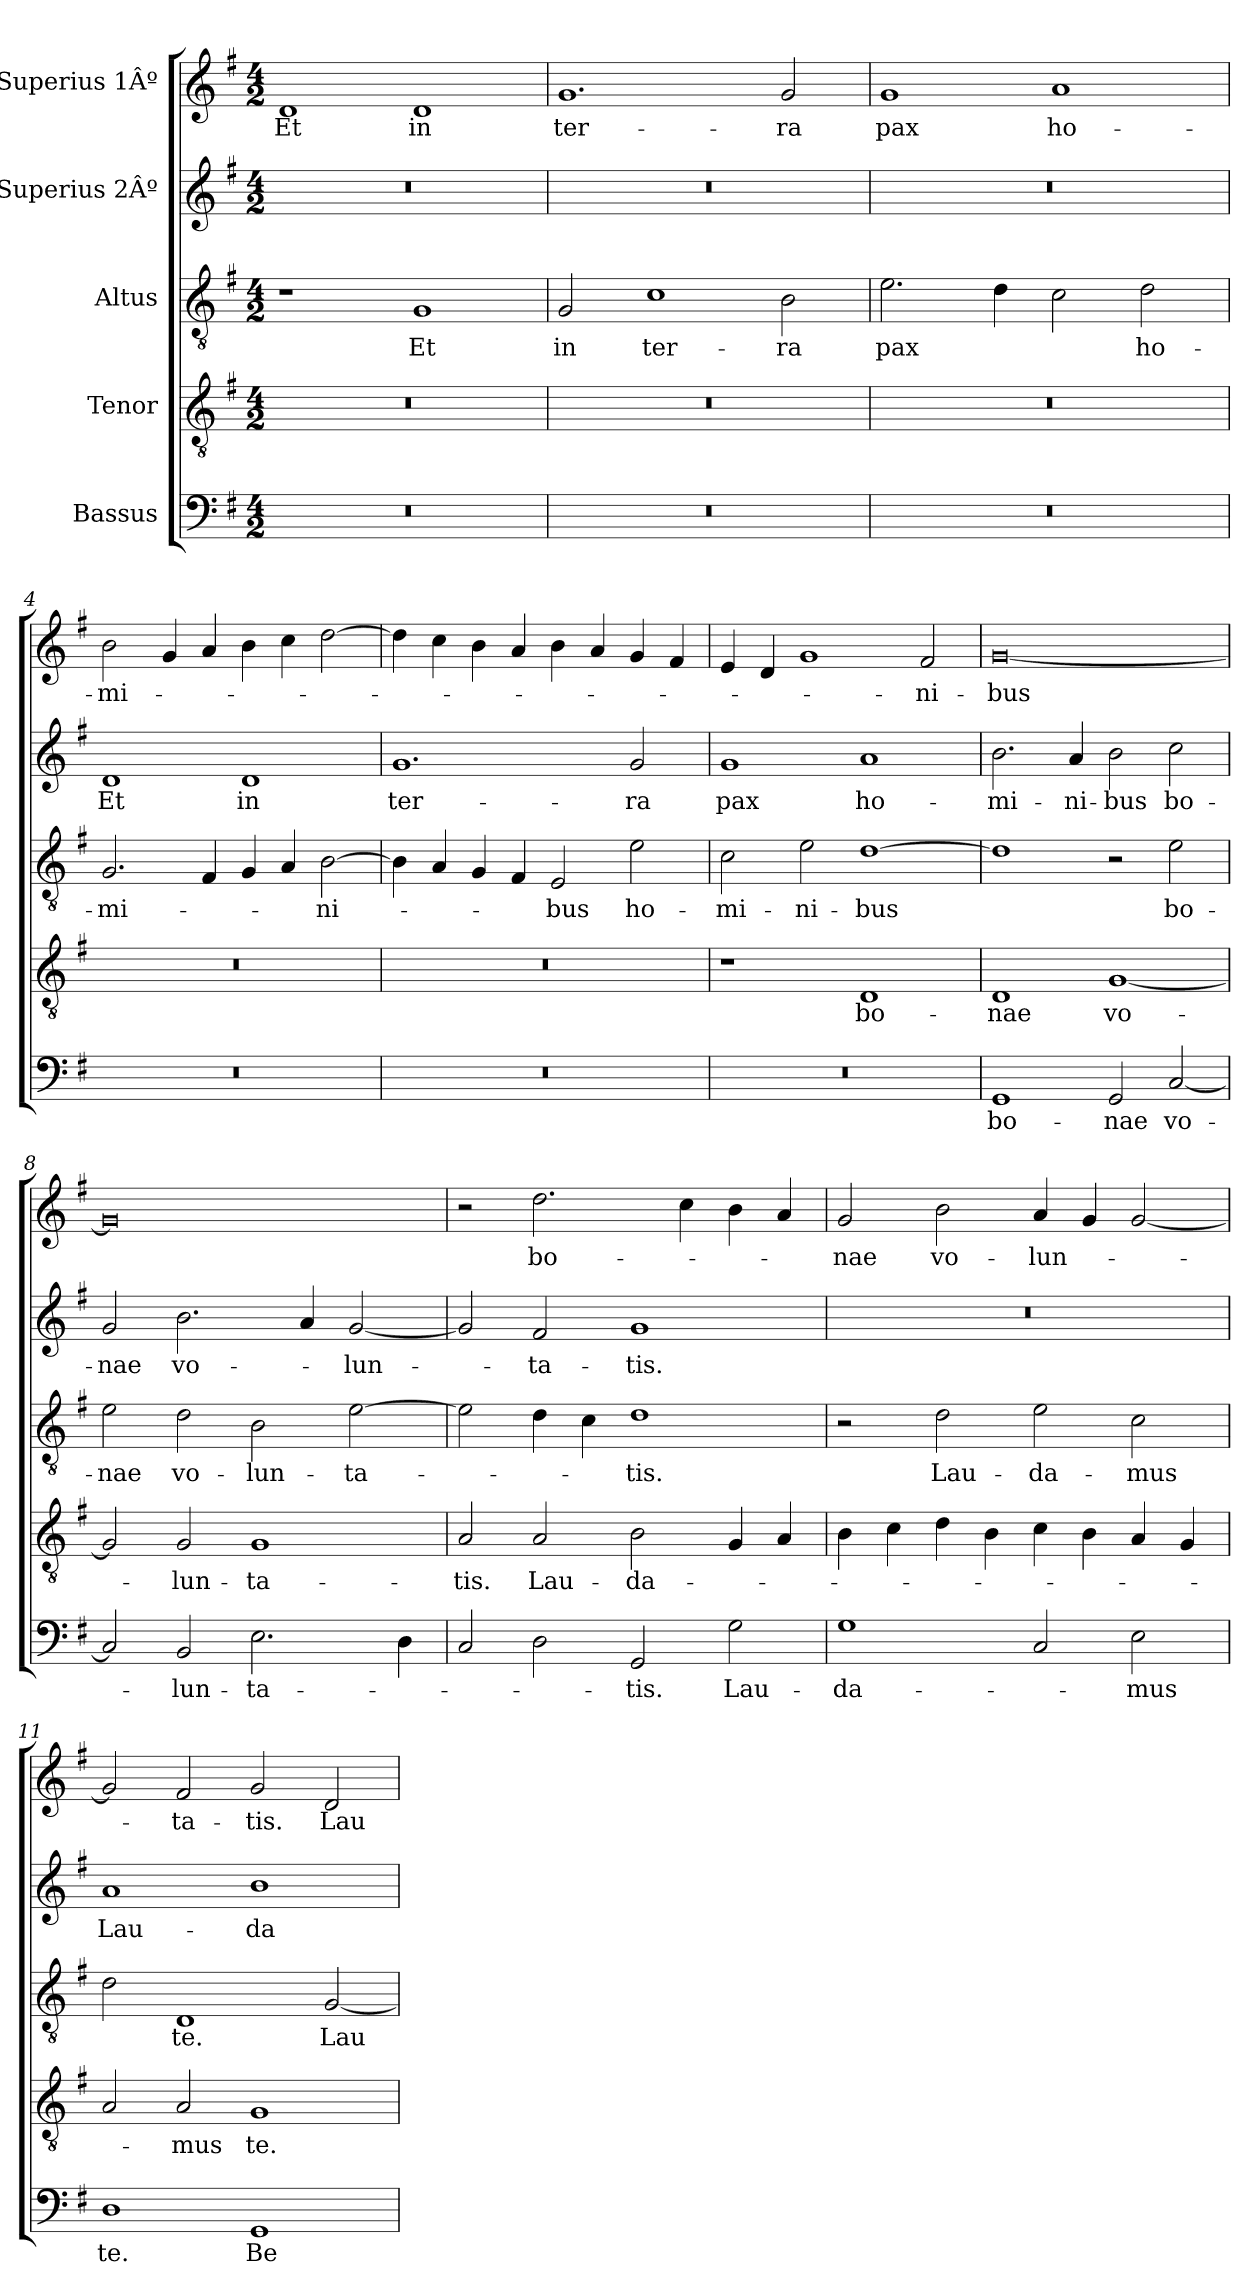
**kern	**text	**kern	**text	**kern	**text	**kern	**text	**kern	**text
*part5	*part5	*part4	*part4	*part3	*part3	*part2	*part2	*part1	*part1
*staff5	*staff5	*staff4	*staff4	*staff3	*staff3	*staff2	*staff2	*staff1	*staff1
*I"Bassus	*	*I"Tenor	*	*I"Altus	*	*I"Superius 2Âº	*	*I"Superius 1Âº	*
*clefF4	*	*clefGv2	*	*clefGv2	*	*clefG2	*	*clefG2	*
*k[f#]	*	*k[f#]	*	*k[f#]	*	*k[f#]	*	*k[f#]	*
*M4/2	*	*M4/2	*	*M4/2	*	*M4/2	*	*M4/2	*
=1	=1	=1	=1	=1	=1	=1	=1	=1	=1
0r	.	0r	.	1r	.	0r	.	1d/	Et
.	.	.	.	1G/	Et	.	.	1d/	in
=2	=2	=2	=2	=2	=2	=2	=2	=2	=2
0r	.	0r	.	2G/	in	0r	.	1.g/	ter-
.	.	.	.	1c\	ter-	.	.	.	.
.	.	.	.	2B\	-ra	.	.	2g/	-ra
=3	=3	=3	=3	=3	=3	=3	=3	=3	=3
0r	.	0r	.	2.e\	pax	0r	.	1g/	pax
.	.	.	.	4d\	.	.	.	.	.
.	.	.	.	2c\	.	.	.	1a/	ho-
.	.	.	.	2d\	ho-	.	.	.	.
=4	=4	=4	=4	=4	=4	=4	=4	=4	=4
0r	.	0r	.	2.G/	-mi-	1d/	Et	2b\	-mi-
.	.	.	.	.	.	.	.	4g/	.
.	.	.	.	4F#/	.	.	.	4a/	.
.	.	.	.	4G/	.	1d/	in	4b\	.
.	.	.	.	4A/	.	.	.	4cc\	.
.	.	.	.	[2B\	-ni-	.	.	[2dd\	.
=5	=5	=5	=5	=5	=5	=5	=5	=5	=5
0r	.	0r	.	4B\]	.	1.g/	ter-	4dd\]	.
.	.	.	.	4A/	.	.	.	4cc\	.
.	.	.	.	4G/	.	.	.	4b\	.
.	.	.	.	4F#/	.	.	.	4a/	.
.	.	.	.	2E/	-bus	.	.	4b\	.
.	.	.	.	.	.	.	.	4a/	.
.	.	.	.	2e\	ho-	2g/	-ra	4g/	.
.	.	.	.	.	.	.	.	4f#/	.
=6	=6	=6	=6	=6	=6	=6	=6	=6	=6
0r	.	1r	.	2c\	-mi-	1g/	pax	4e/	.
.	.	.	.	.	.	.	.	4d/	.
.	.	.	.	2e\	-ni-	.	.	1g/	.
.	.	1D/	bo-	[1d\	-bus	1a/	ho-	.	.
.	.	.	.	.	.	.	.	2f#/	-ni-
=7	=7	=7	=7	=7	=7	=7	=7	=7	=7
1GG/	bo-	1D/	-nae	1d\]	.	2.b\	-mi-	[0g/	-bus
.	.	.	.	.	.	4a/	-ni-	.	.
2GG/	-nae	[1G/	vo-	2r	.	2b\	-bus	.	.
[2C/	vo-	.	.	2e\	bo-	2cc\	bo-	.	.
=8	=8	=8	=8	=8	=8	=8	=8	=8	=8
2C/]	.	2G/]	.	2e\	-nae	2g/	-nae	0g/]	.
2BB/	-lun-	2G/	-lun-	2d\	vo-	2.b\	vo-	.	.
2.E\	-ta-	1G/	-ta-	2B\	-lun-	.	.	.	.
.	.	.	.	.	.	4a/	.	.	.
.	.	.	.	[2e\	-ta-	[2g/	-lun-	.	.
4D\	.	.	.	.	.	.	.	.	.
=9	=9	=9	=9	=9	=9	=9	=9	=9	=9
2C/	.	2A/	-tis.	2e\]	.	2g/]	.	2r	.
2D\	.	2A/	Lau-	4d\	.	2f#/	-ta-	2.dd\	bo-
.	.	.	.	4c\	.	.	.	.	.
2GG/	-tis.	2B\	-da-	1d\	-tis.	1g/	-tis.	.	.
.	.	.	.	.	.	.	.	4cc\	.
2G\	Lau-	4G/	.	.	.	.	.	4b\	.
.	.	4A/	.	.	.	.	.	4a/	.
=10	=10	=10	=10	=10	=10	=10	=10	=10	=10
1G\	-da-	4B\	.	2r	.	0r	.	2g/	-nae
.	.	4c\	.	.	.	.	.	.	.
.	.	4d\	.	2d\	Lau-	.	.	2b\	vo-
.	.	4B\	.	.	.	.	.	.	.
2C/	.	4c\	.	2e\	-da-	.	.	4a/	-lun-
.	.	4B\	.	.	.	.	.	4g/	.
2E\	-mus	4A/	.	2c\	-mus	.	.	[2g/	.
.	.	4G/	.	.	.	.	.	.	.
=11	=11	=11	=11	=11	=11	=11	=11	=11	=11
1D\	te.	2A/	.	2d\	.	1a/	Lau-	2g/]	.
.	.	2A/	-mus	1D/	te.	.	.	2f#/	-ta-
1GG/	Be-	1G/	te.	.	.	1b\	-da-	2g/	-tis.
.	.	.	.	[2G/	Lau-	.	.	2d/	Lau-
=	=	=	=	=	=	=	=	=	=
*-	*-	*-	*-	*-	*-	*-	*-	*-	*-
